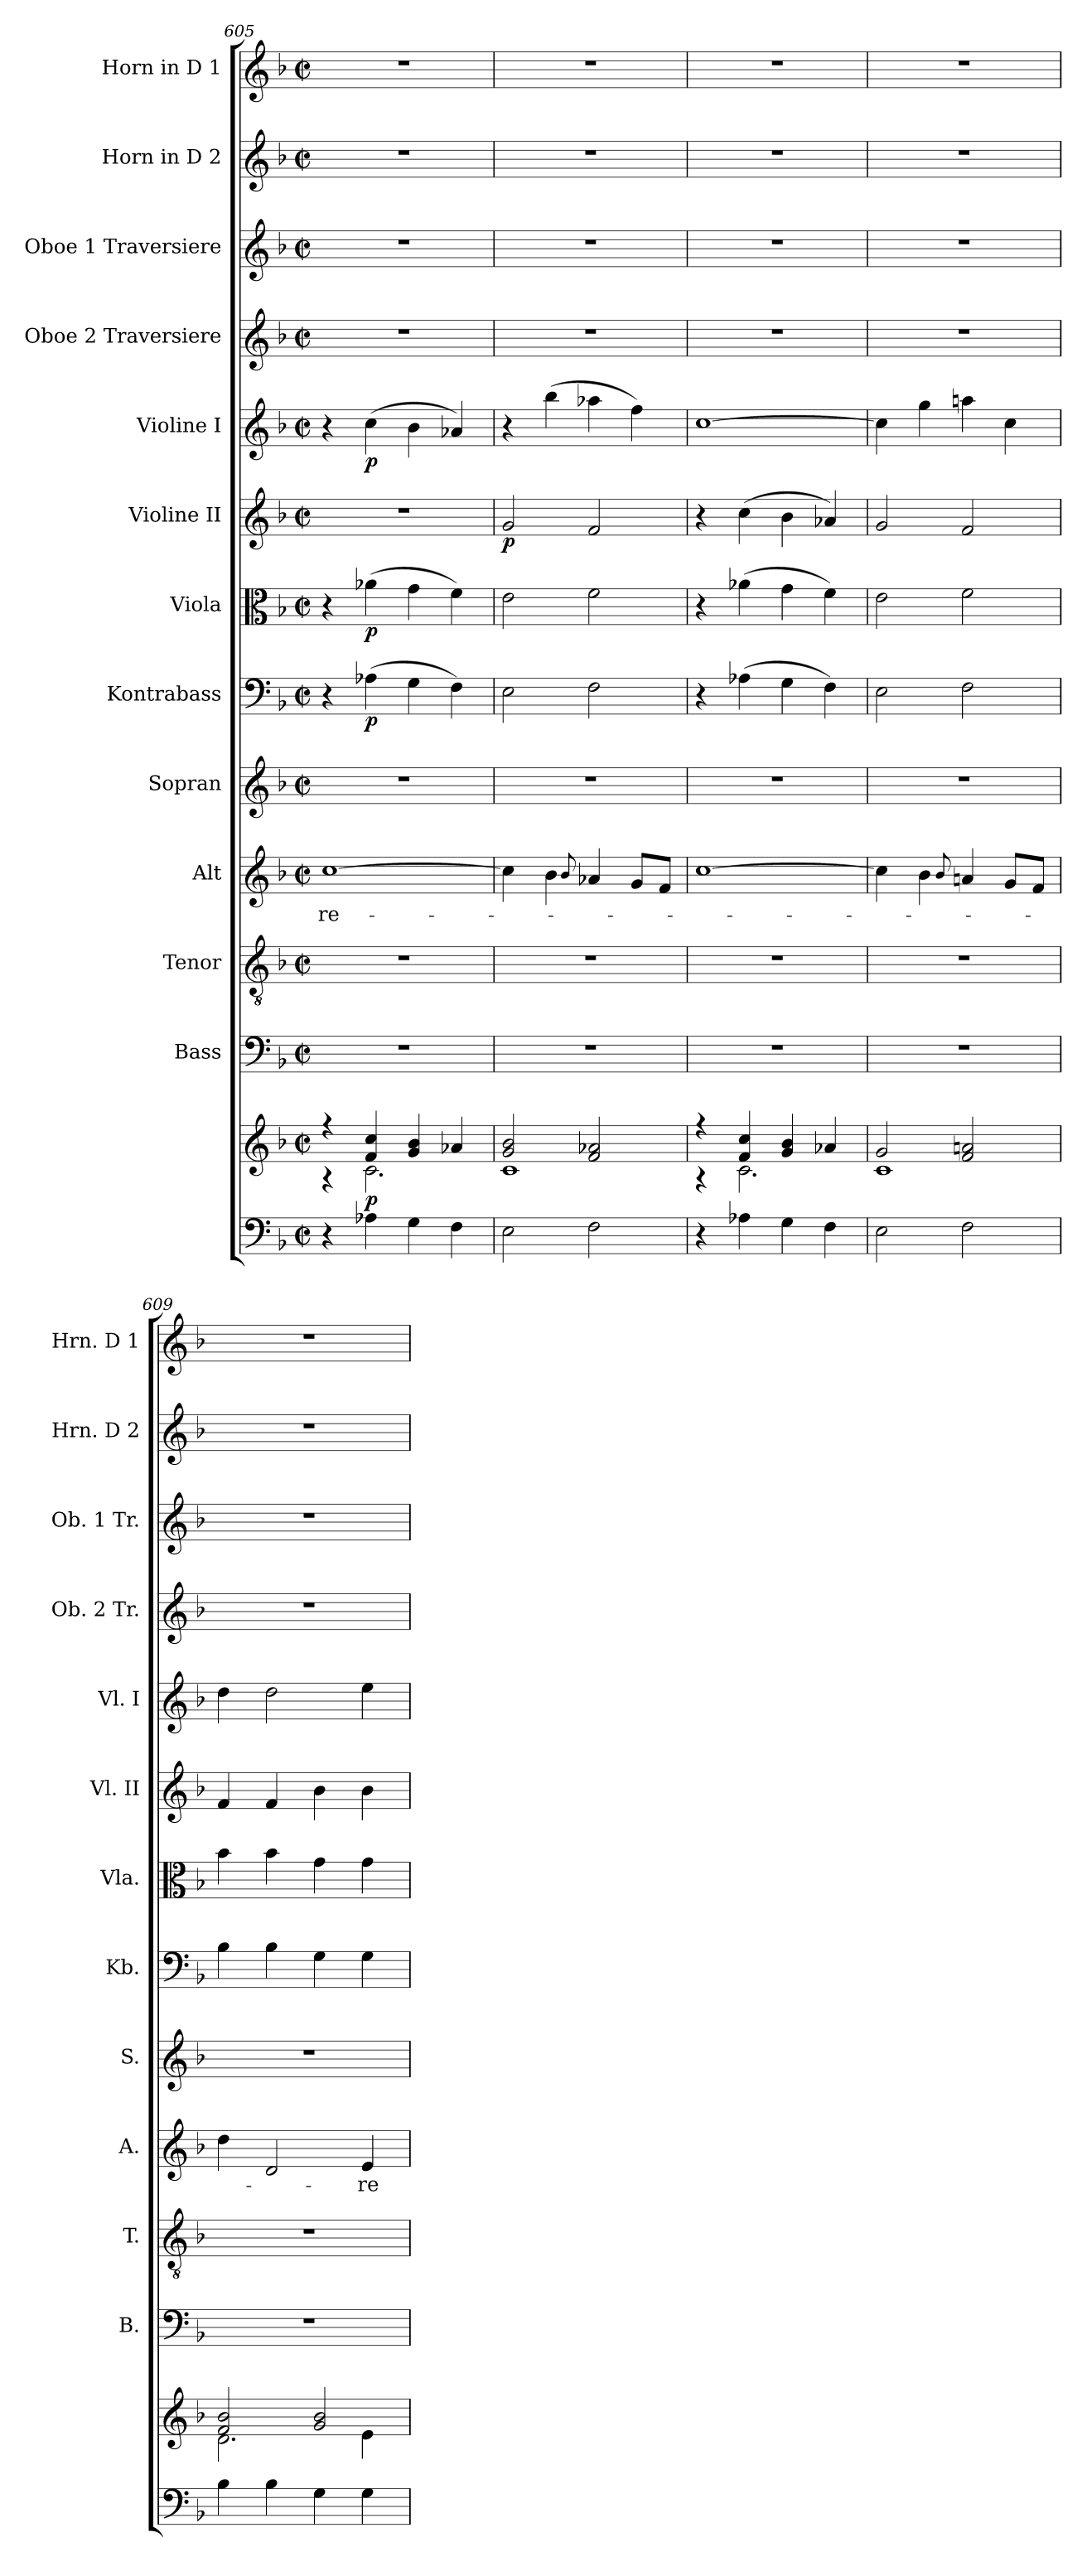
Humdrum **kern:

**kern	**kern	**dynam	**kern	**kern	**kern	**text	**kern	**kern	**dynam	**kern	**dynam	**kern	**dynam	**kern	**dynam	**kern	**kern	**kern	**kern
*part13	*part13	*part13	*part12	*part11	*part10	*part10	*part9	*part8	*part8	*part7	*part7	*part6	*part6	*part5	*part5	*part4	*part3	*part2	*part1
*staff14	*staff13	*staff13/14	*staff12	*staff11	*staff10	*staff10	*staff9	*staff8	*staff8	*staff7	*staff7	*staff6	*staff6	*staff5	*staff5	*staff4	*staff3	*staff2	*staff1
*	*	*	*I"Bass	*I"Tenor	*I"Alt	*	*I"Sopran	*I"Kontrabass	*	*I"Viola	*	*I"Violine II	*	*I"Violine I	*	*I"Oboe 2 Traversiere	*I"Oboe 1 Traversiere	*I"Horn in D 2	*I"Horn in D 1
*	*	*	*I'B.	*I'T.	*I'A.	*	*I'S.	*I'Kb.	*	*I'Vla.	*	*I'Vl. II	*	*I'Vl. I	*	*I'Ob. 2 Tr.	*I'Ob. 1 Tr.	*I'Hrn. D 2	*I'Hrn. D 1
*clefF4	*clefG2	*	*clefF4	*clefGv2	*clefG2	*	*clefG2	*clefF4	*	*clefC3	*	*clefG2	*	*clefG2	*	*clefG2	*clefG2	*clefG2	*clefG2
*	*	*	*	*	*	*	*	*ITrd7c12	*	*	*	*	*	*	*	*	*	*ITrd7c12	*ITrd7c12
*k[b-]	*k[b-]	*	*k[b-]	*k[b-]	*k[b-]	*	*k[b-]	*k[b-]	*	*k[b-]	*	*k[b-]	*	*k[b-]	*	*k[b-]	*k[b-]	*k[b-]	*k[b-]
*F:	*F:	*	*F:	*F:	*F:	*	*F:	*F:	*	*F:	*	*F:	*	*F:	*	*F:	*F:	*F:	*F:
*M2/2	*M2/2	*	*M2/2	*M2/2	*M2/2	*	*M2/2	*M2/2	*	*M2/2	*	*M2/2	*	*M2/2	*	*M2/2	*M2/2	*M2/2	*M2/2
*met(c|)	*met(c|)	*	*met(c|)	*met(c|)	*met(c|)	*	*met(c|)	*met(c|)	*	*met(c|)	*	*met(c|)	*	*met(c|)	*	*met(c|)	*met(c|)	*met(c|)	*met(c|)
=605	=605	=605	=605	=605	=605	=605	=605	=605	=605	=605	=605	=605	=605	=605	=605	=605	=605	=605	=605
*	*^	*	*	*	*	*	*	*	*	*	*	*	*	*	*	*	*	*	*
!	!	!	!	!	!	!	!LO:LY:b	!	!	!	!	!	!	!	!	!	!	!	!	!
4r	4r	4r	.	1r	1r	[1cc	-re-	1r	4r	.	4r	.	1r	.	4r	.	1r	1r	1r	1r
!	!	!	!LO:DY:b	!	!	!	!	!	!	!LO:DY:b	!	!LO:DY:b	!	!	!	!LO:DY:b	!	!	!	!
4A-X\	4f/ 4cc/	2.c\	p	.	.	.	.	.	(>4AA-X\	p	(>4a-X\	p	.	.	(>4cc\	p	.	.	.	.
4G\	4g/ 4b-/	.	.	.	.	.	.	.	4GG\	.	4g\	.	.	.	4b-\	.	.	.	.	.
4F\	4a-X/	.	.	.	.	.	.	.	4FF\)	.	4f\)	.	.	.	4a-X/)	.	.	.	.	.
=606	=606	=606	=606	=606	=606	=606	=606	=606	=606	=606	=606	=606	=606	=606	=606	=606	=606	=606	=606	=606
!	!	!	!	!	!	!	!	!	!	!	!	!	!	!LO:DY:b	!	!	!	!	!	!
2E\	2g/ 2b-/	1c	.	1r	1r	4cc\]	.	1r	2EE\	.	2e\	.	2g/	p	4r	.	1r	1r	1r	1r
.	.	.	.	.	.	4b-\	.	.	.	.	.	.	.	.	(>4bb-\	.	.	.	.	.
.	.	.	.	.	.	8qqb-/	.	.	.	.	.	.	.	.	.	.	.	.	.	.
2F\	2f/ 2a-X/	.	.	.	.	4a-X/	.	.	2FF\	.	2f\	.	2f/	.	4aa-X\	.	.	.	.	.
.	.	.	.	.	.	8g/L	.	.	.	.	.	.	.	.	4ff\)	.	.	.	.	.
.	.	.	.	.	.	8f/J	.	.	.	.	.	.	.	.	.	.	.	.	.	.
=607	=607	=607	=607	=607	=607	=607	=607	=607	=607	=607	=607	=607	=607	=607	=607	=607	=607	=607	=607	=607
4r	4r	4r	.	1r	1r	[1cc	.	1r	4r	.	4r	.	4r	.	[1cc	.	1r	1r	1r	1r
4A-X\	4f/ 4cc/	2.c\	.	.	.	.	.	.	(>4AA-X\	.	(>4a-X\	.	(>4cc\	.	.	.	.	.	.	.
4G\	4g/ 4b-/	.	.	.	.	.	.	.	4GG\	.	4g\	.	4b-\	.	.	.	.	.	.	.
4F\	4a-X/	.	.	.	.	.	.	.	4FF\)	.	4f\)	.	4a-X/)	.	.	.	.	.	.	.
=608	=608	=608	=608	=608	=608	=608	=608	=608	=608	=608	=608	=608	=608	=608	=608	=608	=608	=608	=608	=608
2E\	2g/	1c	.	1r	1r	4cc\]	.	1r	2EE\	.	2e\	.	2g/	.	4cc\]	.	1r	1r	1r	1r
.	.	.	.	.	.	4b-\	.	.	.	.	.	.	.	.	4gg\	.	.	.	.	.
.	.	.	.	.	.	8qqb-/	.	.	.	.	.	.	.	.	.	.	.	.	.	.
2F\	2f/ 2an/	.	.	.	.	4an/	.	.	2FF\	.	2f\	.	2f/	.	4aan\	.	.	.	.	.
.	.	.	.	.	.	8g/L	.	.	.	.	.	.	.	.	4cc\	.	.	.	.	.
.	.	.	.	.	.	8f/J	.	.	.	.	.	.	.	.	.	.	.	.	.	.
!!LO:PB:g=z
=609	=609	=609	=609	=609	=609	=609	=609	=609	=609	=609	=609	=609	=609	=609	=609	=609	=609	=609	=609	=609
4B-\	2f/ 2b-/	2.d\	.	1r	1r	4dd\	.	1r	4BB-\	.	4b-\	.	4f/	.	4dd\	.	1r	1r	1r	1r
4B-\	.	.	.	.	.	2d/	.	.	4BB-\	.	4b-\	.	4f/	.	2dd\	.	.	.	.	.
4G\	2g/ 2b-/	.	.	.	.	.	.	.	4GG\	.	4g\	.	4b-\	.	.	.	.	.	.	.
!	!	!	!	!	!	!	!LO:LY:b	!	!	!	!	!	!	!	!	!	!	!	!	!
4G\	.	4e\	.	.	.	4e/	-re	.	4GG\	.	4g\	.	4b-\	.	4ee\	.	.	.	.	.
*	*v	*v	*	*	*	*	*	*	*	*	*	*	*	*	*	*	*	*	*	*
=	=	=	=	=	=	=	=	=	=	=	=	=	=	=	=	=	=	=	=
*-	*-	*-	*-	*-	*-	*-	*-	*-	*-	*-	*-	*-	*-	*-	*-	*-	*-	*-	*-
